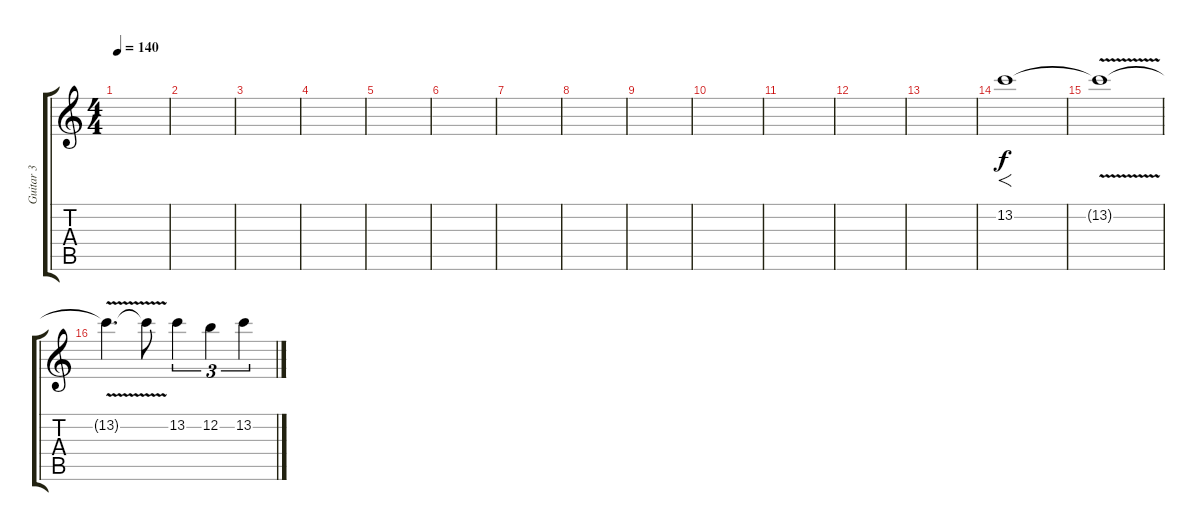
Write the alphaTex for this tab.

\track ("Guitar 3" "Guitar 3") {instrument distortionguitar}
\staff {score tabs}
\tuning (E4 B3 G3 D3 A2 E2) {hide}
\ts (4 4)
\tempo 140
\clef g2
\ks c
|
|
|
|
|
|
|
|
|
|
|
|
|
13.2.1{f} |
13.2{v t}.1 |
13.2{v t}.4{d} 13.2{t}.8 13.2.4{tu (3 2)} 12.2.4{tu (3 2)} 13.2.4{tu (3 2)}
